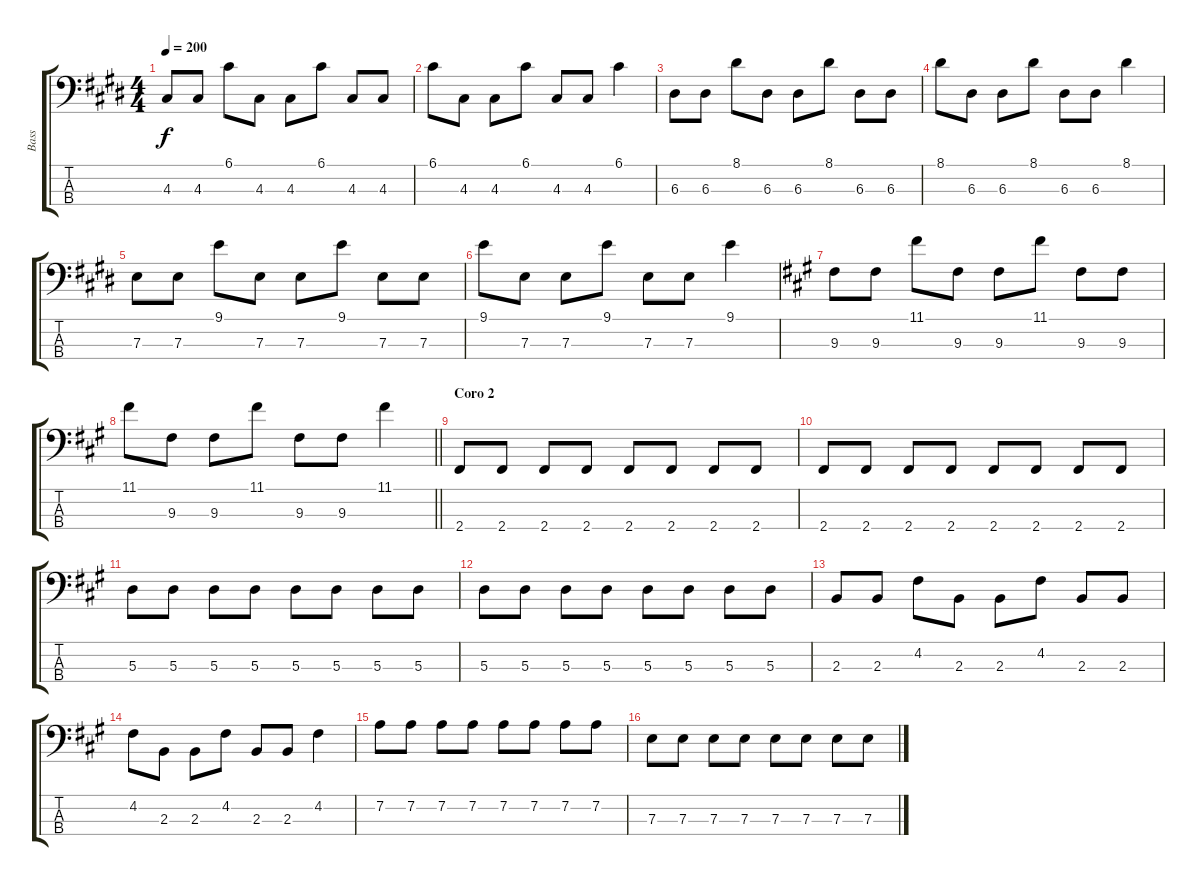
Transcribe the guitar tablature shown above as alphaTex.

\track ("Bass" "Bass") {instrument electricbassfinger}
\staff {score tabs}
\tuning (G2 D2 A1 E1) {hide}
\ts (4 4)
\tempo 200
\clef f4
\ks c#minor
4.3.8{dy f} 4.3.8 6.1.8 4.3.8 4.3.8 6.1.8 4.3.8 4.3.8 |
6.1.8 4.3.8 4.3.8 6.1.8 4.3.8 4.3.8 6.1.4 |
6.3.8 6.3.8 8.1.8 6.3.8 6.3.8 8.1.8 6.3.8 6.3.8 |
8.1.8 6.3.8 6.3.8 8.1.8 6.3.8 6.3.8 8.1.4 |
7.3.8 7.3.8 9.1.8 7.3.8 7.3.8 9.1.8 7.3.8 7.3.8 |
9.1.8 7.3.8 7.3.8 9.1.8 7.3.8 7.3.8 9.1.4 |
\ks f#minor
9.3.8 9.3.8 11.1.8 9.3.8 9.3.8 11.1.8 9.3.8 9.3.8 |
\barLineRight lightlight
11.1.8 9.3.8 9.3.8 11.1.8 9.3.8 9.3.8 11.1.4 |
\section ("" "Coro 2")
2.4.8 2.4.8 2.4.8 2.4.8 2.4.8 2.4.8 2.4.8 2.4.8 |
2.4.8 2.4.8 2.4.8 2.4.8 2.4.8 2.4.8 2.4.8 2.4.8 |
5.3.8 5.3.8 5.3.8 5.3.8 5.3.8 5.3.8 5.3.8 5.3.8 |
5.3.8 5.3.8 5.3.8 5.3.8 5.3.8 5.3.8 5.3.8 5.3.8 |
2.3.8 2.3.8 4.2.8 2.3.8 2.3.8 4.2.8 2.3.8 2.3.8 |
4.2.8 2.3.8 2.3.8 4.2.8 2.3.8 2.3.8 4.2.4 |
7.2.8 7.2.8 7.2.8 7.2.8 7.2.8 7.2.8 7.2.8 7.2.8 |
7.3.8 7.3.8 7.3.8 7.3.8 7.3.8 7.3.8 7.3.8 7.3.8
